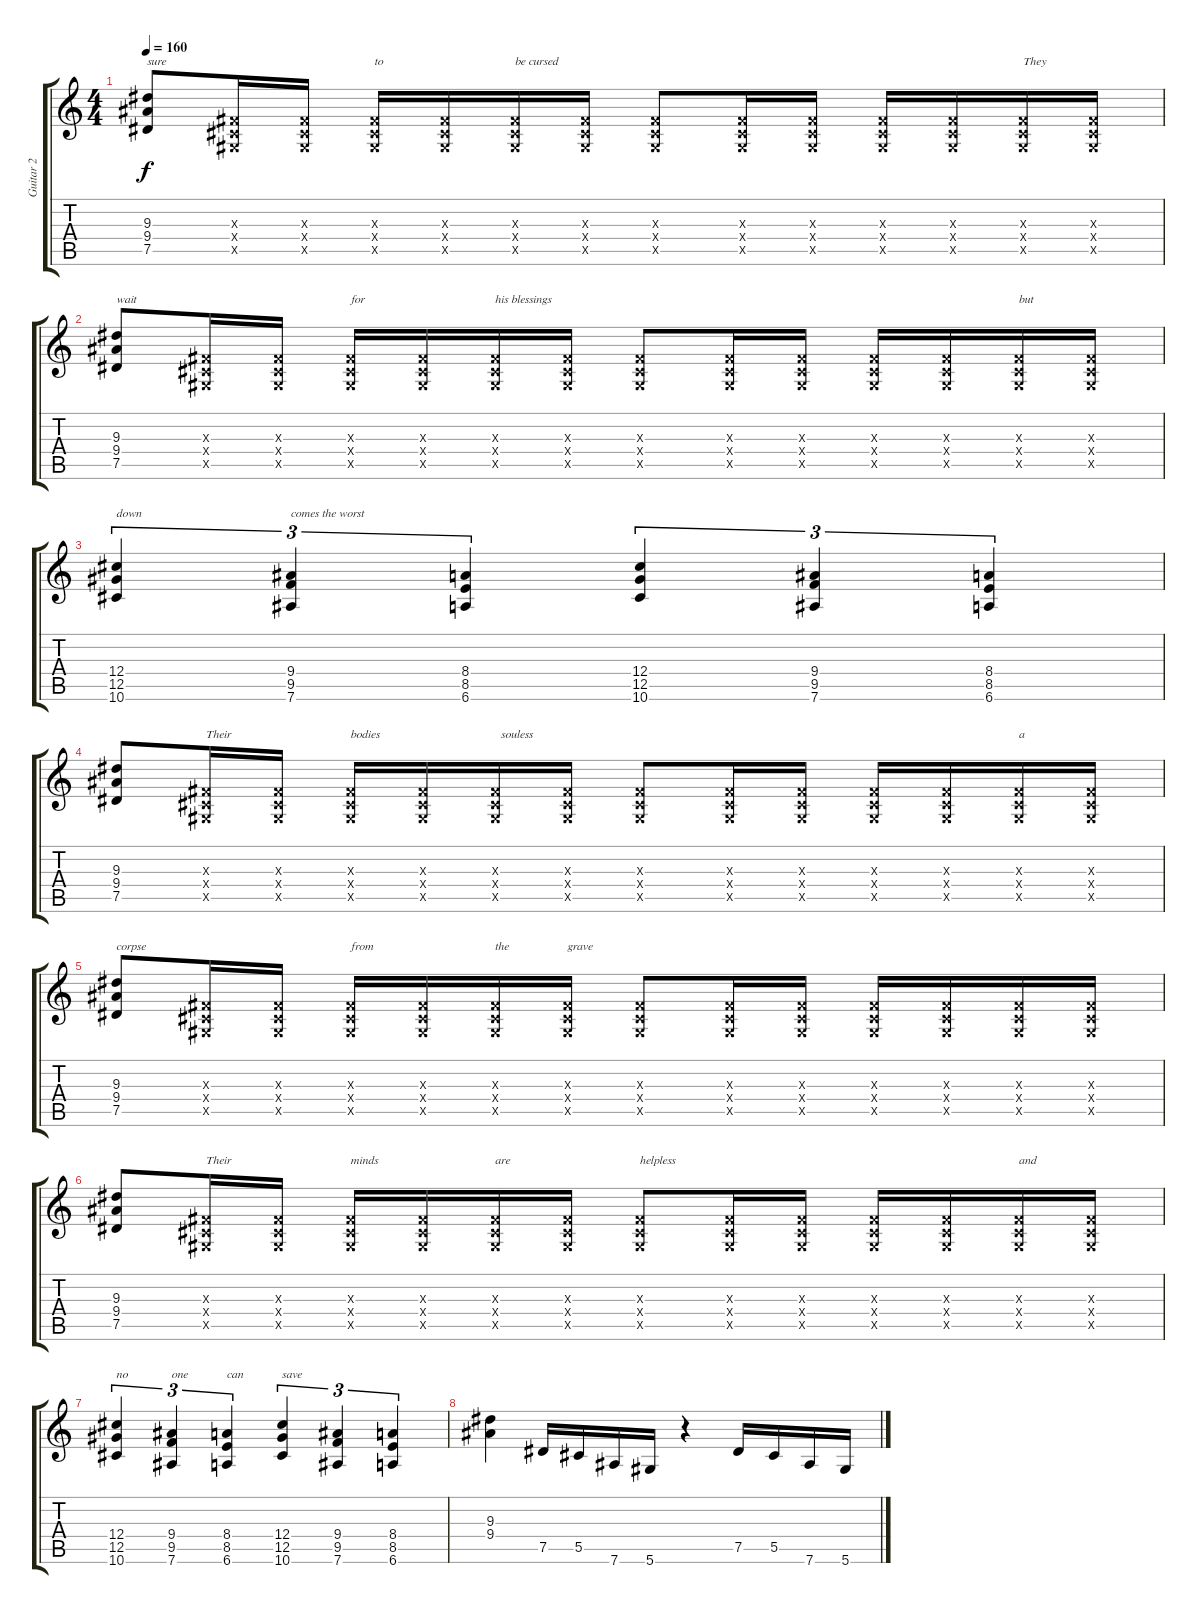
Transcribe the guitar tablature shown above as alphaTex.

\track ("Guitar 2" "Guitar 2") {instrument overdrivenguitar}
\staff {score tabs}
\tuning (Eb4 Bb3 Gb3 Db3 Ab2 Eb2) {hide}
\ts (4 4)
\tempo 160
\clef g2
\ks c
(9.3 9.4 7.5).8{txt "sure" dy f} (0.3{x} 0.4{x} 0.5{x}).16 (0.3{x} 0.4{x} 0.5{x}).16 (0.3{x} 0.4{x} 0.5{x}).16{txt "to"} (0.3{x} 0.4{x} 0.5{x}).16 (0.3{x} 0.4{x} 0.5{x}).16{txt "be cursed"} (0.3{x} 0.4{x} 0.5{x}).16 (0.3{x} 0.4{x} 0.5{x}).8 (0.3{x} 0.4{x} 0.5{x}).16 (0.3{x} 0.4{x} 0.5{x}).16 (0.3{x} 0.4{x} 0.5{x}).16 (0.3{x} 0.4{x} 0.5{x}).16 (0.3{x} 0.4{x} 0.5{x}).16{txt "They"} (0.3{x} 0.4{x} 0.5{x}).16 |
(9.3 9.4 7.5).8{txt "wait"} (0.3{x} 0.4{x} 0.5{x}).16 (0.3{x} 0.4{x} 0.5{x}).16 (0.3{x} 0.4{x} 0.5{x}).16{txt "for"} (0.3{x} 0.4{x} 0.5{x}).16 (0.3{x} 0.4{x} 0.5{x}).16{txt "his blessings"} (0.3{x} 0.4{x} 0.5{x}).16 (0.3{x} 0.4{x} 0.5{x}).8 (0.3{x} 0.4{x} 0.5{x}).16 (0.3{x} 0.4{x} 0.5{x}).16 (0.3{x} 0.4{x} 0.5{x}).16 (0.3{x} 0.4{x} 0.5{x}).16 (0.3{x} 0.4{x} 0.5{x}).16{txt "but"} (0.3{x} 0.4{x} 0.5{x}).16 |
(12.4 12.5 10.6).4{tu (3 2) txt "down"} (9.4 9.5 7.6).4{tu (3 2) txt "comes the worst"} (8.4 8.5 6.6).4{tu (3 2)} (12.4 12.5 10.6).4{tu (3 2)} (9.4 9.5 7.6).4{tu (3 2)} (8.4 8.5 6.6).4{tu (3 2)} |
(9.3 9.4 7.5).8 (0.3{x} 0.4{x} 0.5{x}).16{txt "Their"} (0.3{x} 0.4{x} 0.5{x}).16 (0.3{x} 0.4{x} 0.5{x}).16{txt "bodies"} (0.3{x} 0.4{x} 0.5{x}).16 (0.3{x} 0.4{x} 0.5{x}).16{txt "  souless"} (0.3{x} 0.4{x} 0.5{x}).16 (0.3{x} 0.4{x} 0.5{x}).8 (0.3{x} 0.4{x} 0.5{x}).16 (0.3{x} 0.4{x} 0.5{x}).16 (0.3{x} 0.4{x} 0.5{x}).16 (0.3{x} 0.4{x} 0.5{x}).16 (0.3{x} 0.4{x} 0.5{x}).16{txt "a"} (0.3{x} 0.4{x} 0.5{x}).16 |
(9.3 9.4 7.5).8{txt "corpse"} (0.3{x} 0.4{x} 0.5{x}).16 (0.3{x} 0.4{x} 0.5{x}).16 (0.3{x} 0.4{x} 0.5{x}).16{txt "from"} (0.3{x} 0.4{x} 0.5{x}).16 (0.3{x} 0.4{x} 0.5{x}).16{txt "the"} (0.3{x} 0.4{x} 0.5{x}).16{txt "grave"} (0.3{x} 0.4{x} 0.5{x}).8 (0.3{x} 0.4{x} 0.5{x}).16 (0.3{x} 0.4{x} 0.5{x}).16 (0.3{x} 0.4{x} 0.5{x}).16 (0.3{x} 0.4{x} 0.5{x}).16 (0.3{x} 0.4{x} 0.5{x}).16 (0.3{x} 0.4{x} 0.5{x}).16 |
(9.3 9.4 7.5).8 (0.3{x} 0.4{x} 0.5{x}).16{txt "Their"} (0.3{x} 0.4{x} 0.5{x}).16 (0.3{x} 0.4{x} 0.5{x}).16{txt "minds"} (0.3{x} 0.4{x} 0.5{x}).16 (0.3{x} 0.4{x} 0.5{x}).16{txt "are"} (0.3{x} 0.4{x} 0.5{x}).16 (0.3{x} 0.4{x} 0.5{x}).8{txt "helpless"} (0.3{x} 0.4{x} 0.5{x}).16 (0.3{x} 0.4{x} 0.5{x}).16 (0.3{x} 0.4{x} 0.5{x}).16 (0.3{x} 0.4{x} 0.5{x}).16 (0.3{x} 0.4{x} 0.5{x}).16{txt "and"} (0.3{x} 0.4{x} 0.5{x}).16 |
(12.4 12.5 10.6).4{tu (3 2) txt "no"} (9.4 9.5 7.6).4{tu (3 2) txt "one"} (8.4 8.5 6.6).4{tu (3 2) txt "can"} (12.4 12.5 10.6).4{tu (3 2) txt "save"} (9.4 9.5 7.6).4{tu (3 2)} (8.4 8.5 6.6).4{tu (3 2)} |
(9.3 9.4).4 7.5.16 5.5.16 7.6.16 5.6.16 r.4 7.5.16 5.5.16 7.6.16 5.6.16
